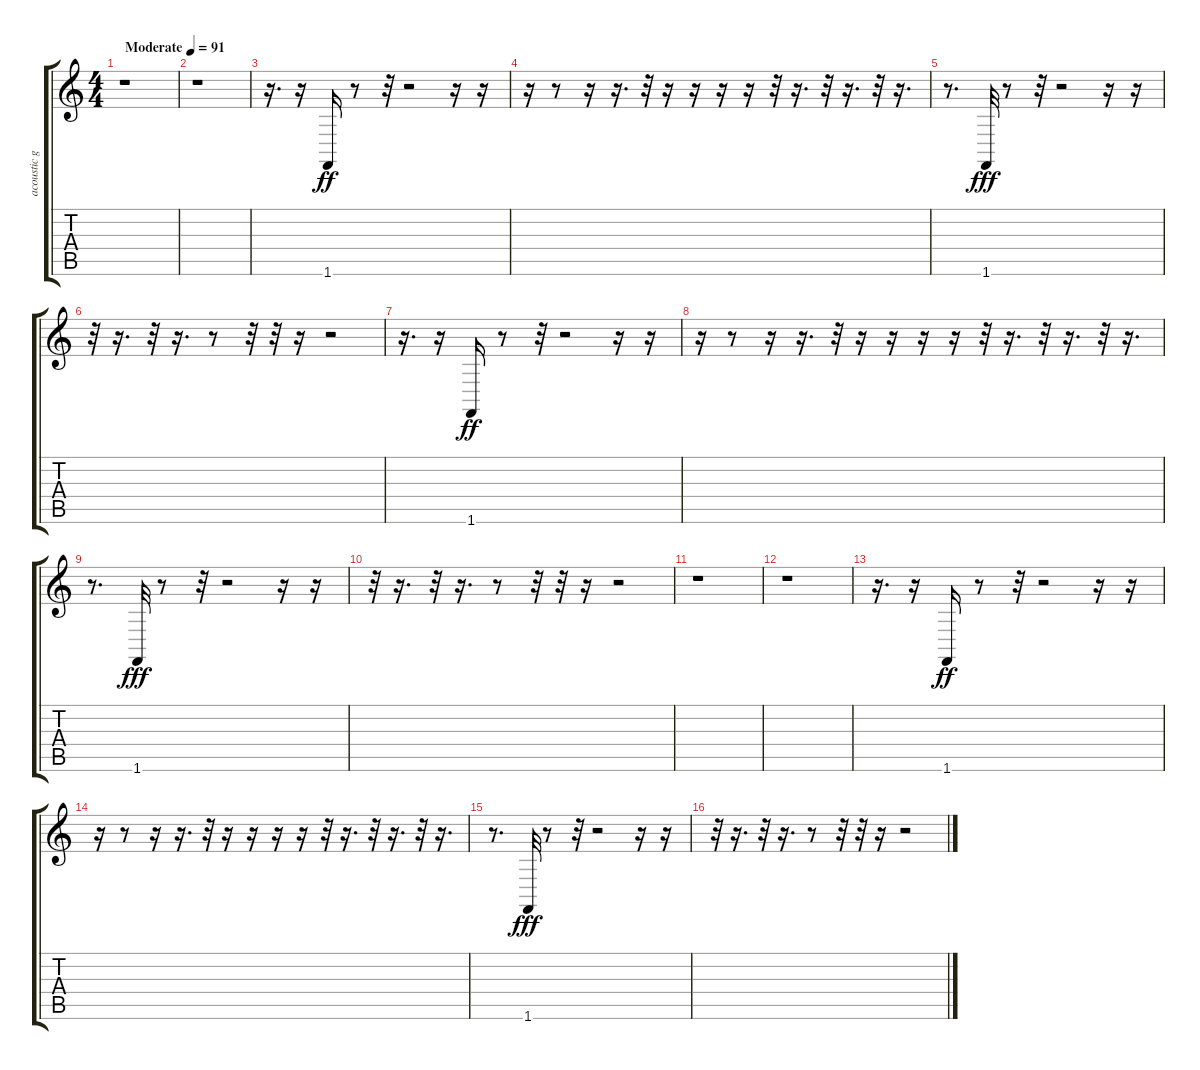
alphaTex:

\track ("acoustic grand" "acoustic g") {instrument acousticgrandpiano}
\staff {score tabs}
\tuning (E4 B3 G3 D3 A2 E2) {hide}
\ts (4 4)
\tempo (91 "Moderate")
\clef g2
\ks c
r.1{dy ff instrument acousticgrandpiano} |
r.1 |
r.16{d} r.16 1.6.16 r.8 r.32 r.2 r.16 r.16 |
r.16 r.8 r.16 r.16{d} r.32 r.16 r.16 r.16 r.16 r.32 r.16{d} r.32 r.16{d} r.32 r.16{d} |
r.8{d} 1.6.32{dy fff} r.8 r.32 r.2 r.16 r.16 |
r.32 r.16{d} r.32 r.16{d} r.8 r.32 r.32 r.16 r.2 |
r.16{d} r.16 1.6.16{dy ff} r.8 r.32 r.2 r.16 r.16 |
r.16 r.8 r.16 r.16{d} r.32 r.16 r.16 r.16 r.16 r.32 r.16{d} r.32 r.16{d} r.32 r.16{d} |
r.8{d} 1.6.32{dy fff} r.8 r.32 r.2 r.16 r.16 |
r.32 r.16{d} r.32 r.16{d} r.8 r.32 r.32 r.16 r.2 |
r.1 |
r.1 |
r.16{d} r.16 1.6.16{dy ff} r.8 r.32 r.2 r.16 r.16 |
r.16 r.8 r.16 r.16{d} r.32 r.16 r.16 r.16 r.16 r.32 r.16{d} r.32 r.16{d} r.32 r.16{d} |
r.8{d} 1.6.32{dy fff} r.8 r.32 r.2 r.16 r.16 |
r.32 r.16{d} r.32 r.16{d} r.8 r.32 r.32 r.16 r.2
